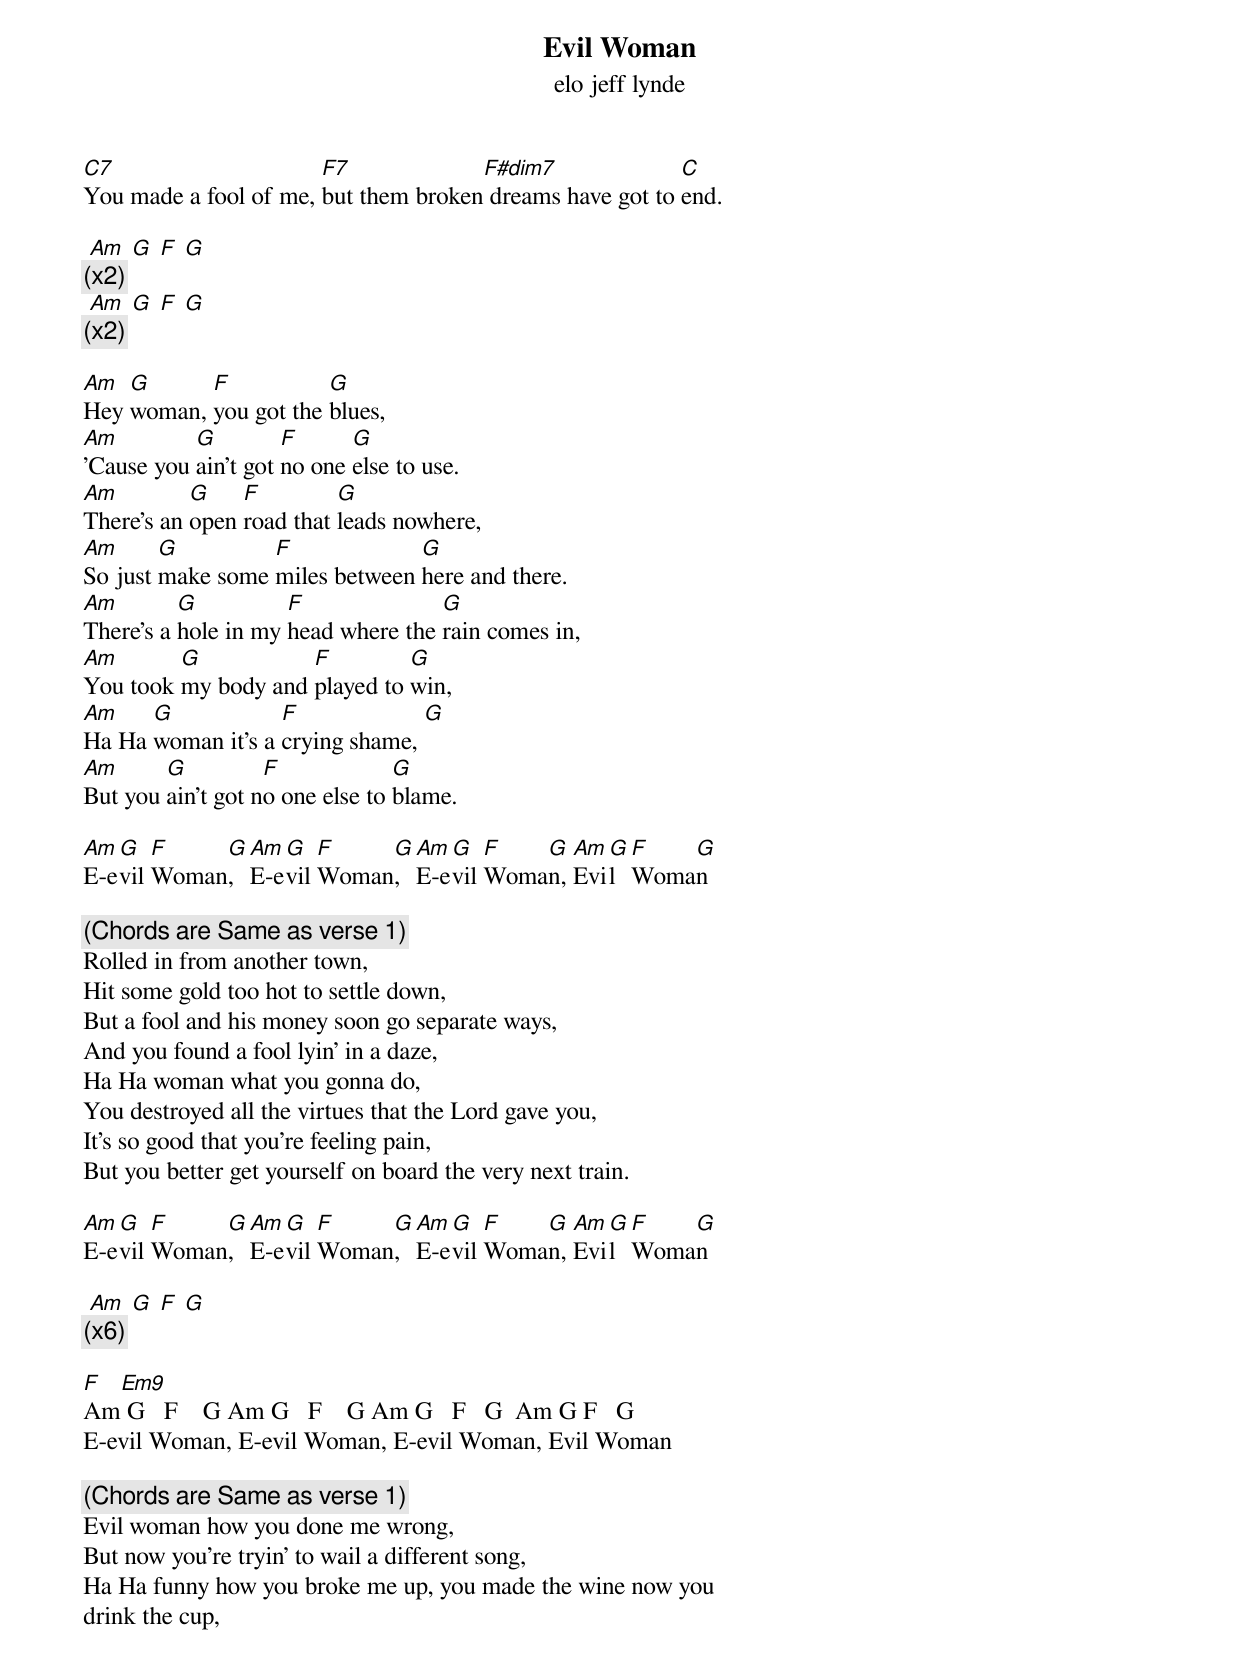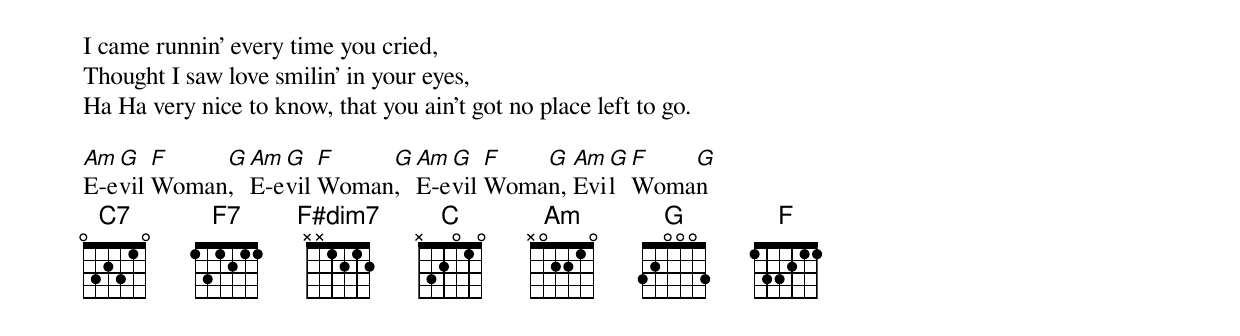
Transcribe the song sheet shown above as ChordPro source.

{title: Evil Woman}
{subtitle: elo jeff lynde}

[C7]You made a fool of me, [F7]but them broken[F#dim7] dreams have got to [C]end.

 [Am] [G] [F] [G]
{c:(x2)}
 [Am] [G] [F] [G]
{c:(x2) }

[Am]Hey [G]woman, [F]you got the [G]blues,
[Am]'Cause you [G]ain't got [F]no one [G]else to use.
[Am]There's an [G]open [F]road that [G]leads nowhere,
[Am]So just [G]make some [F]miles between [G]here and there.
[Am]There's a [G]hole in my [F]head where the [G]rain comes in,
[Am]You took [G]my body and [F]played to [G]win,
[Am]Ha Ha [G]woman it's a [F]crying shame, [G]
[Am]But you [G]ain't got n[F]o one else to [G]blame.

[Am]E-e[G]vil [F]Woman[G], [Am]E-e[G]vil [F]Woman[G], [Am]E-e[G]vil [F]Woma[G]n, [Am]Evi[G]l [F]Woma[G]n

{c: (Chords are Same as verse 1)}
Rolled in from another town,
Hit some gold too hot to settle down,
But a fool and his money soon go separate ways,
And you found a fool lyin' in a daze,
Ha Ha woman what you gonna do,
You destroyed all the virtues that the Lord gave you,
It's so good that you're feeling pain,
But you better get yourself on board the very next train.

[Am]E-e[G]vil [F]Woman[G], [Am]E-e[G]vil [F]Woman[G], [Am]E-e[G]vil [F]Woma[G]n, [Am]Evi[G]l [F]Woma[G]n

 [Am] [G] [F] [G]
{c:(x6)}

[F]Am[Em9] G   F    G Am G   F    G Am G   F   G  Am G F   G
E-evil Woman, E-evil Woman, E-evil Woman, Evil Woman

{c: (Chords are Same as verse 1)}
Evil woman how you done me wrong,
But now you're tryin' to wail a different song,
Ha Ha funny how you broke me up, you made the wine now you
drink the cup,
I came runnin' every time you cried,
Thought I saw love smilin' in your eyes,
Ha Ha very nice to know, that you ain't got no place left to go.

[Am]E-e[G]vil [F]Woman[G], [Am]E-e[G]vil [F]Woman[G], [Am]E-e[G]vil [F]Woma[G]n, [Am]Evi[G]l [F]Woma[G]n
